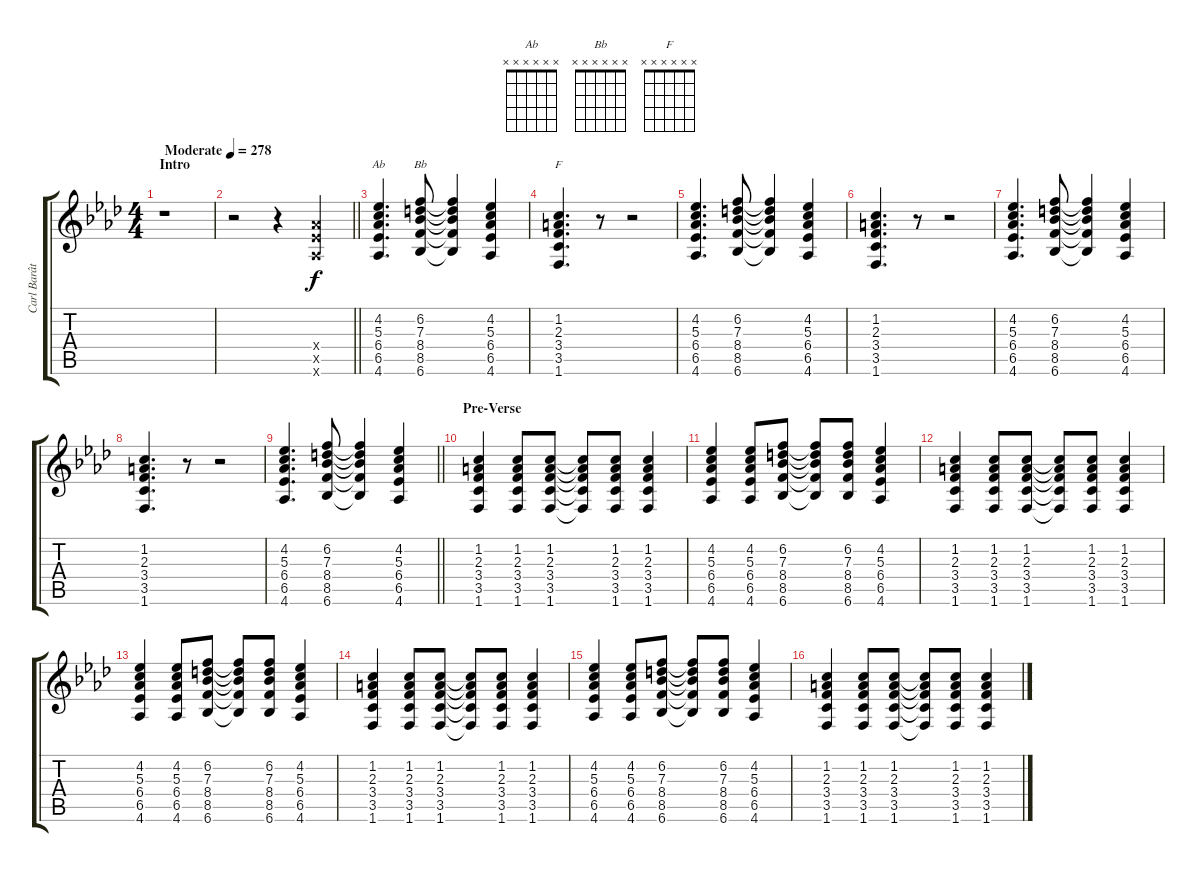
\track ("Carl Barât" "Carl Barât") {instrument overdrivenguitar}
\staff {score tabs}
\tuning (E4 B3 G3 D3 A2 E2) {hide}
\chord ("Ab" x x x x x x)
\chord ("Bb" x x x x x x)
\chord ("F" x x x x x x)
\ts (4 4)
\section ("" "Intro")
\tempo (278 "Moderate")
\clef g2
\ks ab
r.1{dy f instrument overdrivenguitar} |
\barLineRight lightlight
r.2 r.4 (6.4{x} 6.5{x} 4.6{x}).4 |
(4.2 5.3 6.4 6.5 4.6).4{d ch "Ab"} (6.2 7.3 8.4 8.5 6.6).8{ch "Bb"} (6.2{t} 7.3{t} 8.4{t} 8.5{t} 6.6{t}).4 (4.2 5.3 6.4 6.5 4.6).4 |
(1.2 2.3 3.4 3.5 1.6).4{d ch "F"} r.8 r.2 |
(4.2 5.3 6.4 6.5 4.6).4{d} (6.2 7.3 8.4 8.5 6.6).8 (6.2{t} 7.3{t} 8.4{t} 8.5{t} 6.6{t}).4 (4.2 5.3 6.4 6.5 4.6).4 |
(1.2 2.3 3.4 3.5 1.6).4{d} r.8 r.2 |
(4.2 5.3 6.4 6.5 4.6).4{d} (6.2 7.3 8.4 8.5 6.6).8 (6.2{t} 7.3{t} 8.4{t} 8.5{t} 6.6{t}).4 (4.2 5.3 6.4 6.5 4.6).4 |
(1.2 2.3 3.4 3.5 1.6).4{d} r.8 r.2 |
\barLineRight lightlight
(4.2 5.3 6.4 6.5 4.6).4{d} (6.2 7.3 8.4 8.5 6.6).8 (6.2{t} 7.3{t} 8.4{t} 8.5{t} 6.6{t}).4 (4.2 5.3 6.4 6.5 4.6).4 |
\section ("" "Pre-Verse")
(1.2 2.3 3.4 3.5 1.6).4 (1.2 2.3 3.4 3.5 1.6).8 (1.2 2.3 3.4 3.5 1.6).8 (1.2{t} 2.3{t} 3.4{t} 3.5{t} 1.6{t}).8 (1.2 2.3 3.4 3.5 1.6).8 (1.2 2.3 3.4 3.5 1.6).4 |
(4.2 5.3 6.4 6.5 4.6).4 (4.2 5.3 6.4 6.5 4.6).8 (6.2 7.3 8.4 8.5 6.6).8 (6.2{t} 7.3{t} 8.4{t} 8.5{t} 6.6{t}).8 (6.2 7.3 8.4 8.5 6.6).8 (4.2 5.3 6.4 6.5 4.6).4 |
(1.2 2.3 3.4 3.5 1.6).4 (1.2 2.3 3.4 3.5 1.6).8 (1.2 2.3 3.4 3.5 1.6).8 (1.2{t} 2.3{t} 3.4{t} 3.5{t} 1.6{t}).8 (1.2 2.3 3.4 3.5 1.6).8 (1.2 2.3 3.4 3.5 1.6).4 |
(4.2 5.3 6.4 6.5 4.6).4 (4.2 5.3 6.4 6.5 4.6).8 (6.2 7.3 8.4 8.5 6.6).8 (6.2{t} 7.3{t} 8.4{t} 8.5{t} 6.6{t}).8 (6.2 7.3 8.4 8.5 6.6).8 (4.2 5.3 6.4 6.5 4.6).4 |
(1.2 2.3 3.4 3.5 1.6).4 (1.2 2.3 3.4 3.5 1.6).8 (1.2 2.3 3.4 3.5 1.6).8 (1.2{t} 2.3{t} 3.4{t} 3.5{t} 1.6{t}).8 (1.2 2.3 3.4 3.5 1.6).8 (1.2 2.3 3.4 3.5 1.6).4 |
(4.2 5.3 6.4 6.5 4.6).4 (4.2 5.3 6.4 6.5 4.6).8 (6.2 7.3 8.4 8.5 6.6).8 (6.2{t} 7.3{t} 8.4{t} 8.5{t} 6.6{t}).8 (6.2 7.3 8.4 8.5 6.6).8 (4.2 5.3 6.4 6.5 4.6).4 |
(1.2 2.3 3.4 3.5 1.6).4 (1.2 2.3 3.4 3.5 1.6).8 (1.2 2.3 3.4 3.5 1.6).8 (1.2{t} 2.3{t} 3.4{t} 3.5{t} 1.6{t}).8 (1.2 2.3 3.4 3.5 1.6).8 (1.2 2.3 3.4 3.5 1.6).4
